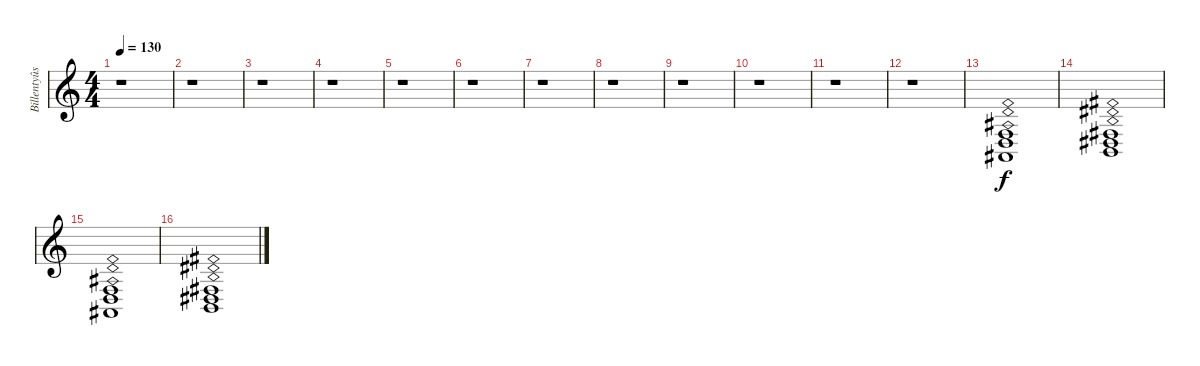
\track ("Billentyûs 2 (Mats Olausson)" "Billentyûs") {instrument pad7halo}
\staff {score}
\tuning (E4 B3 G3 D3 A2 E2) {hide}
\ts (4 4)
\tempo 130
\clef g2
\ks c
r.1{dy f} |
r.1 |
r.1 |
r.1 |
r.1 |
r.1 |
r.1 |
r.1 |
r.1 |
r.1 |
r.1 |
r.1 |
(3.4{ph 12} 5.5{ph 12} 6.6{ph 12}).1 |
(4.4{ph 12} 6.5{ph 12} 7.6{ph 12}).1 |
(3.4{ph 12} 5.5{ph 12} 6.6{ph 12}).1 |
(4.4{ph 12} 6.5{ph 12} 7.6{ph 12}).1
